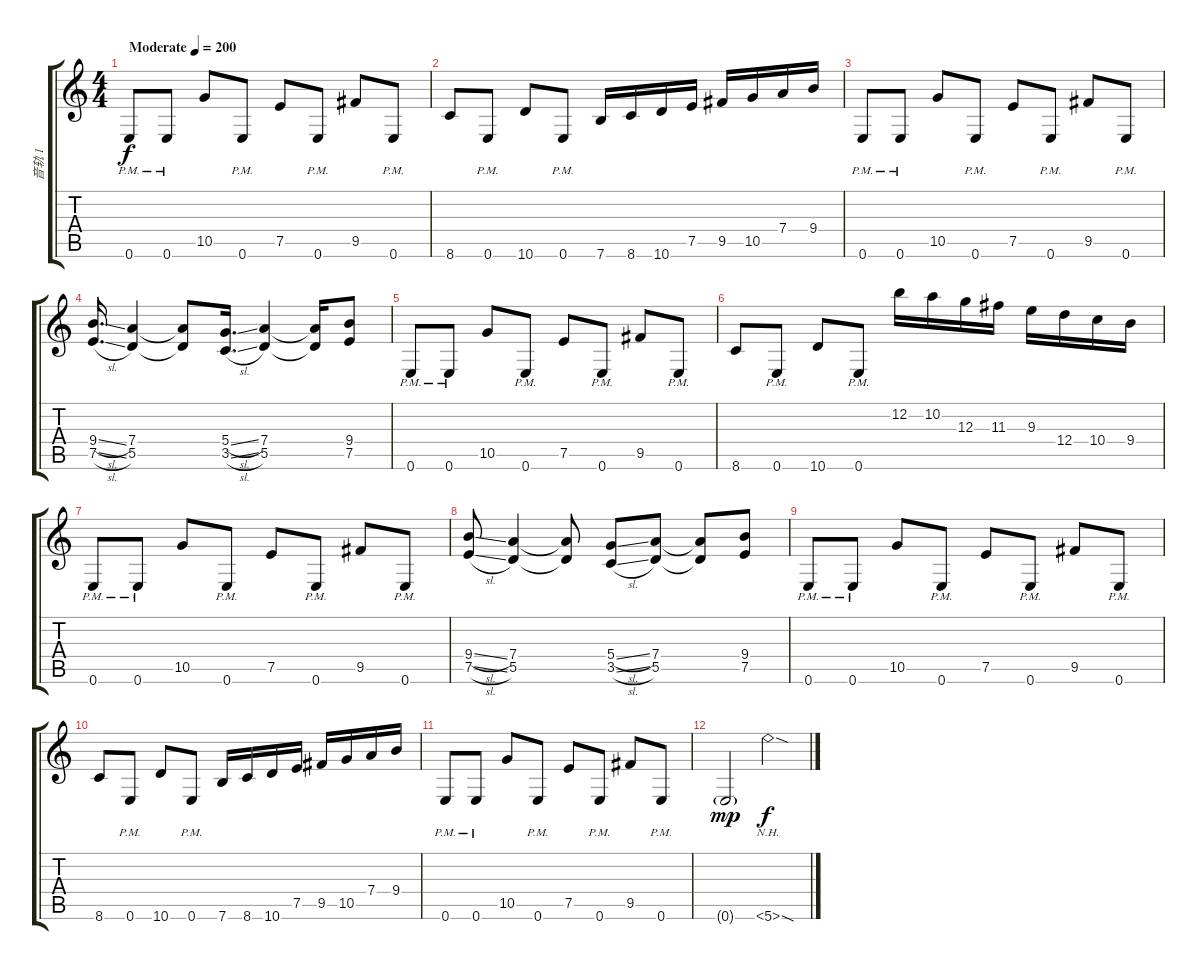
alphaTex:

\track ("音轨 1" "音轨 1") {instrument overdrivenguitar}
\staff {score tabs}
\tuning (E4 B3 G3 D3 A2 E2) {hide}
\ts (4 4)
\tempo (200 "Moderate")
\clef g2
\ks c
0.6{pm}.8{dy f instrument overdrivenguitar} 0.6{pm}.8 10.5.8 0.6{pm}.8 7.5.8 0.6{pm}.8 9.5.8 0.6{pm}.8 |
8.6.8 0.6{pm}.8 10.6.8 0.6{pm}.8 7.6.16 8.6.16 10.6.16 7.5.16 9.5.16 10.5.16 7.4.16 9.4.16 |
0.6{pm}.8 0.6{pm}.8 10.5.8 0.6{pm}.8 7.5.8 0.6{pm}.8 9.5.8 0.6{pm}.8 |
(9.4{sl} 7.5{sl}).16{d} (7.4 5.5).4 (7.4{t} 5.5{t}).8 (5.4{sl} 3.5{sl}).16{d} (7.4 5.5).4 (7.4{t} 5.5{t}).16 (9.4 7.5).8 |
0.6{pm}.8 0.6{pm}.8 10.5.8 0.6{pm}.8 7.5.8 0.6{pm}.8 9.5.8 0.6{pm}.8 |
8.6.8 0.6{pm}.8 10.6.8 0.6{pm}.8 12.2.16 10.2.16 12.3.16 11.3.16 9.3.16 12.4.16 10.4.16 9.4.16 |
0.6{pm}.8 0.6{pm}.8 10.5.8 0.6{pm}.8 7.5.8 0.6{pm}.8 9.5.8 0.6{pm}.8 |
(9.4{sl} 7.5{sl}).8 (7.4 5.5).4 (7.4{t} 5.5{t}).8 (5.4{sl} 3.5{sl}).8 (7.4 5.5).8 (7.4{t} 5.5{t}).8 (9.4 7.5).8 |
0.6{pm}.8 0.6{pm}.8 10.5.8 0.6{pm}.8 7.5.8 0.6{pm}.8 9.5.8 0.6{pm}.8 |
8.6.8 0.6{pm}.8 10.6.8 0.6{pm}.8 7.6.16 8.6.16 10.6.16 7.5.16 9.5.16 10.5.16 7.4.16 9.4.16 |
0.6{pm}.8 0.6{pm}.8 10.5.8 0.6{pm}.8 7.5.8 0.6{pm}.8 9.5.8 0.6{pm}.8 |
0.6{g}.2{dy mp} 5.6{nh sod}.2{dy f}
